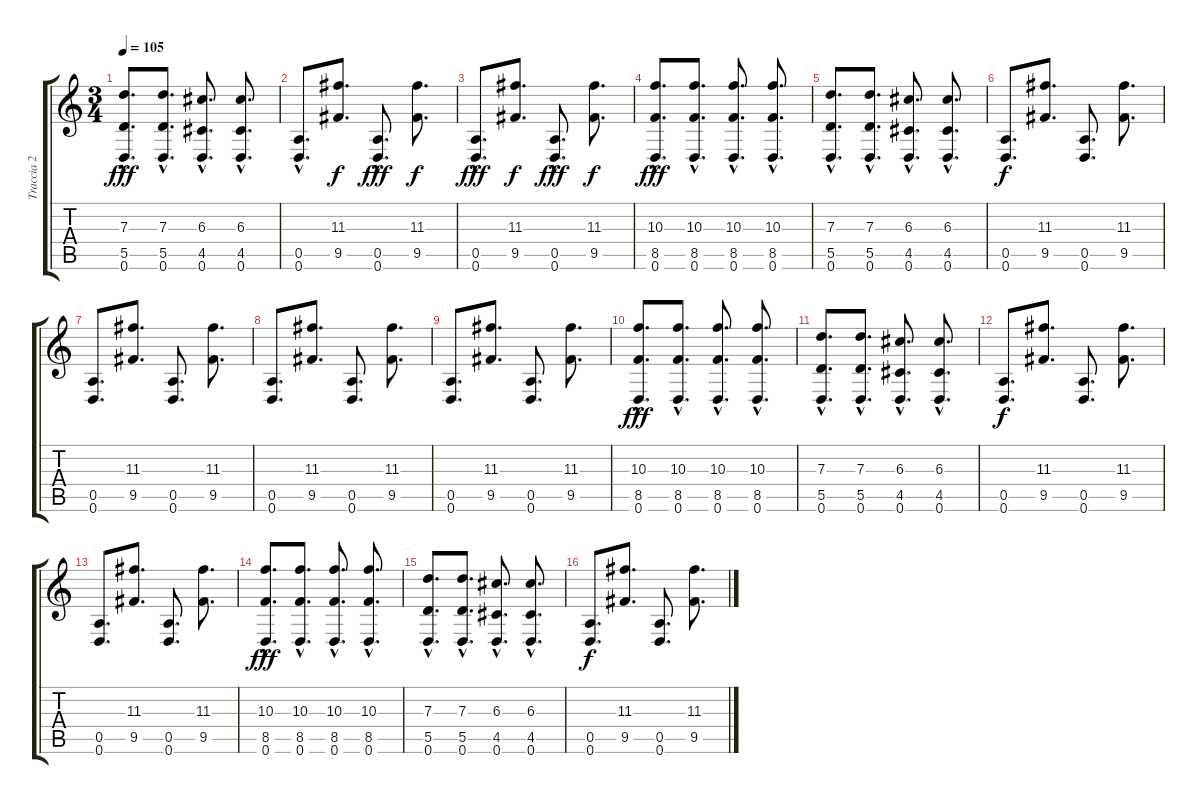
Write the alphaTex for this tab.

\track ("Traccia 2" "Traccia 2") {instrument overdrivenguitar}
\staff {score tabs}
\tuning (E4 B3 G3 D3 A2 D2) {hide}
\ts (3 4)
\tempo 105
\clef g2
\ks c
(7.3 5.5{hac} 0.6{hac}).8{d dy fff} (7.3 5.5{hac} 0.6{hac}).8{d} (6.3 4.5{hac} 0.6{hac}).8{d} (6.3 4.5{hac} 0.6{hac}).8{d} |
(0.5{hac} 0.6{hac}).8{d} (11.3 9.5).8{d dy f} (0.5{hac} 0.6{hac}).8{d dy fff} (11.3 9.5).8{d dy f} |
(0.5{hac} 0.6{hac}).8{d dy fff} (11.3 9.5).8{d dy f} (0.5{hac} 0.6{hac}).8{d dy fff} (11.3 9.5).8{d dy f} |
(10.3 8.5{hac} 0.6{hac}).8{d dy fff} (10.3{hac} 8.5 0.6{hac}).8{d} (10.3{hac} 8.5{hac} 0.6).8{d} (10.3{hac} 8.5{hac} 0.6{hac}).8{d} |
(7.3 5.5{hac} 0.6{hac}).8{d} (7.3 5.5{hac} 0.6{hac}).8{d} (6.3 4.5{hac} 0.6{hac}).8{d} (6.3 4.5{hac} 0.6{hac}).8{d} |
(0.5 0.6).8{d dy f} (11.3 9.5).8{d} (0.5 0.6).8{d} (11.3 9.5).8{d} |
(0.5 0.6).8{d} (11.3 9.5).8{d} (0.5 0.6).8{d} (11.3 9.5).8{d} |
(0.5 0.6).8{d} (11.3 9.5).8{d} (0.5 0.6).8{d} (11.3 9.5).8{d} |
(0.5 0.6).8{d} (11.3 9.5).8{d} (0.5 0.6).8{d} (11.3 9.5).8{d} |
(10.3 8.5{hac} 0.6{hac}).8{d dy fff} (10.3{hac} 8.5 0.6{hac}).8{d} (10.3{hac} 8.5{hac} 0.6).8{d} (10.3{hac} 8.5{hac} 0.6{hac}).8{d} |
(7.3 5.5{hac} 0.6{hac}).8{d} (7.3 5.5{hac} 0.6{hac}).8{d} (6.3 4.5{hac} 0.6{hac}).8{d} (6.3 4.5{hac} 0.6{hac}).8{d} |
(0.5 0.6).8{d dy f} (11.3 9.5).8{d} (0.5 0.6).8{d} (11.3 9.5).8{d} |
(0.5 0.6).8{d} (11.3 9.5).8{d} (0.5 0.6).8{d} (11.3 9.5).8{d} |
(10.3 8.5{hac} 0.6{hac}).8{d dy fff} (10.3{hac} 8.5 0.6{hac}).8{d} (10.3{hac} 8.5{hac} 0.6).8{d} (10.3{hac} 8.5{hac} 0.6{hac}).8{d} |
(7.3 5.5{hac} 0.6{hac}).8{d} (7.3 5.5{hac} 0.6{hac}).8{d} (6.3 4.5{hac} 0.6{hac}).8{d} (6.3 4.5{hac} 0.6{hac}).8{d} |
(0.5 0.6).8{d dy f} (11.3 9.5).8{d} (0.5 0.6).8{d} (11.3 9.5).8{d}
